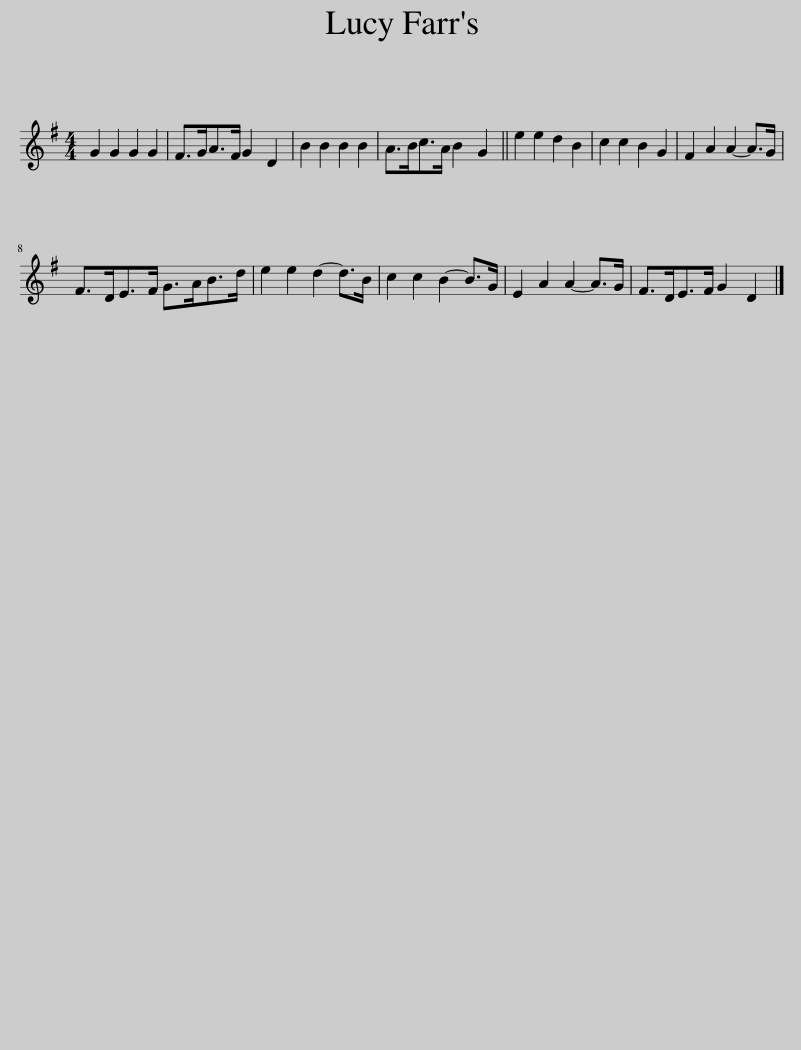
X:1
L:1/8
M:4/4
I:linebreak $
K:G
V:1 treble
V:1
 G2 G2 G2 G2 | F>GA>F G2 D2 | B2 B2 B2 B2 | A>Bc>A B2 G2 || e2 e2 d2 B2 | %5
 c2 c2 B2 G2 | F2 A2 A2- A>G |$ F>DE>F G>AB>d | e2 e2 d2- d>B | c2 c2 B2- B>G | %10
 E2 A2 A2- A>G | F>DE>F G2 D2 |] %12
